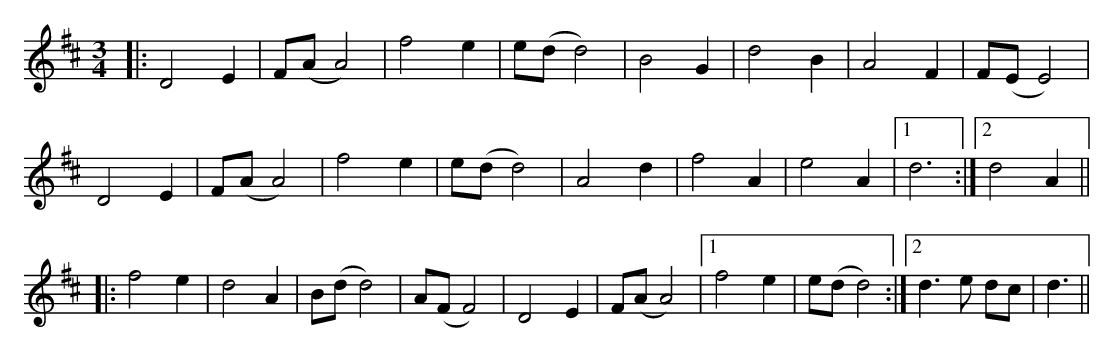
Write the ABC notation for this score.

X:1
M:3/4
K:D
|:D4E2|F(A A4)|f4e2|e(d d4)|B4G2|d4B2|A4F2|F(E E4)|
D4E2|F(A A4)|f4e2|e(d d4)|A4d2|f4A2|e4A2|1 d6:|2 d4A2||
|:f4e2|d4A2|B(d d4)|A(F F4)|D4E2|F(A A4)|1 f4e2|e(d d4):|2 d3e dc|d3||
